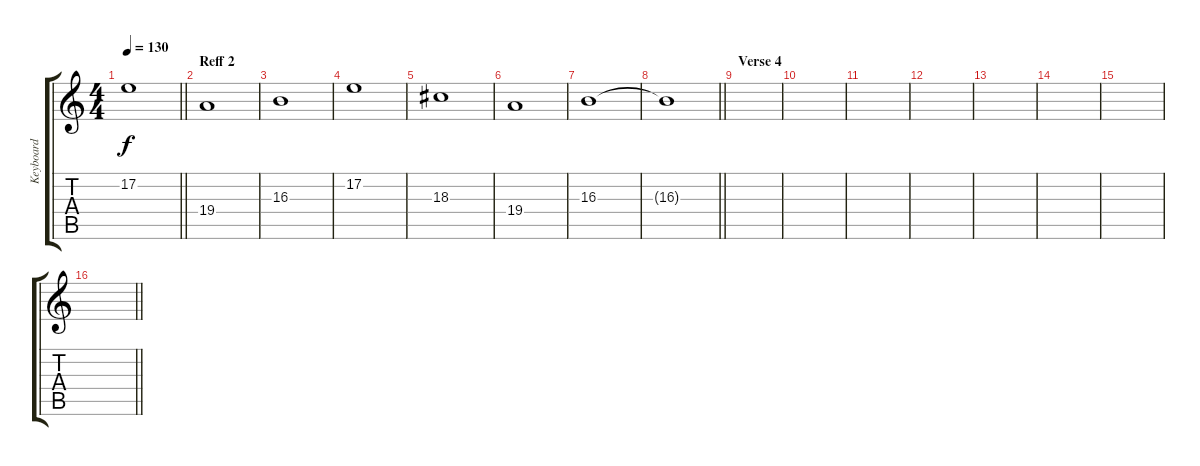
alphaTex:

\track ("Keyboard" "Keyboard") {instrument stringensemble1}
\staff {score tabs}
\tuning (E4 B3 G3 D3 A2 E2) {hide}
\ts (4 4)
\tempo 130
\clef g2
\barLineRight lightlight
\ks c
17.2{t}.1{dy f} |
\section ("" "Reff 2")
19.4.1 |
16.3.1 |
17.2.1 |
18.3.1 |
19.4.1 |
16.3.1 |
\barLineRight lightlight
16.3{t}.1 |
\section ("" "Verse 4")
|
|
|
|
|
|
|
\barLineRight lightlight
